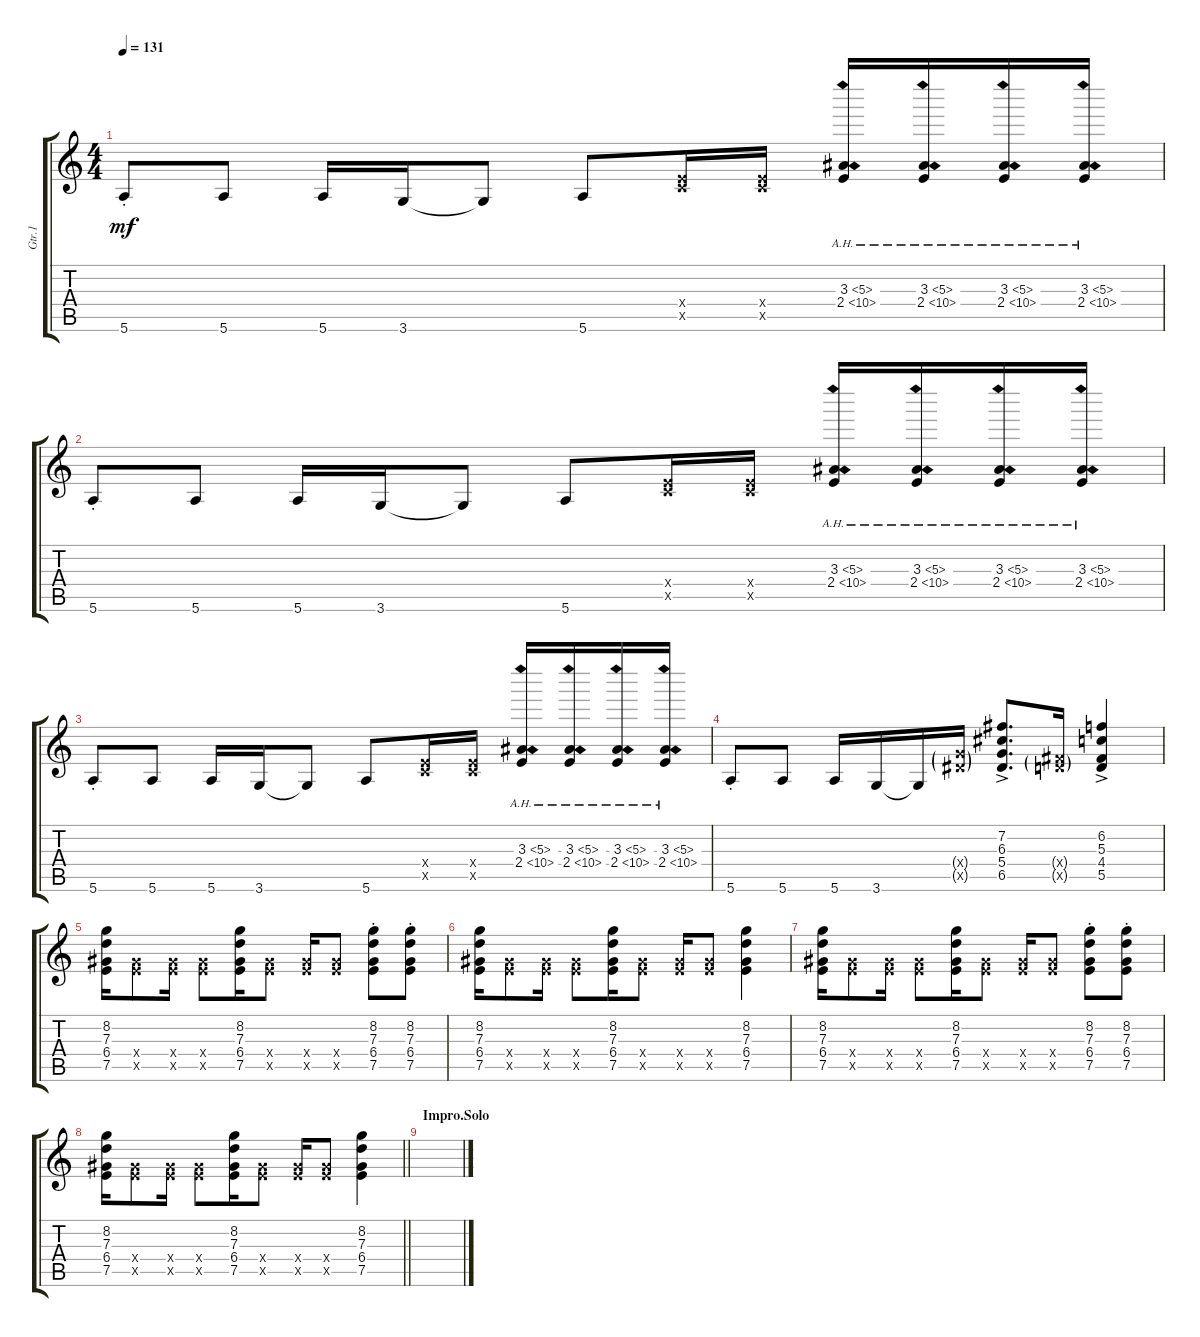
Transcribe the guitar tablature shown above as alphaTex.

\track ("Gtr.1" "Gtr.1") {instrument electricguitarclean}
\staff {score tabs}
\tuning (E4 B3 G3 D3 A2 E2) {hide}
\ts (4 4)
\tempo 131
\clef g2
\ks c
5.6{st}.8{dy mf} 5.6.8 5.6.16 3.6.16 3.6{t}.8 5.6.8 (2.4{x} 3.5{x}).16 (2.4{x} 3.5{x}).16 (3.3{ah 2} 2.4{ah 8}).16 (3.3{ah 2} 2.4{ah 8}).16 (3.3{ah 2} 2.4{ah 8}).16 (3.3{ah 2} 2.4{ah 8}).16 |
5.6{st}.8 5.6.8 5.6.16 3.6.16 3.6{t}.8 5.6.8 (2.4{x} 3.5{x}).16 (2.4{x} 3.5{x}).16 (3.3{ah 2} 2.4{ah 8}).16 (3.3{ah 2} 2.4{ah 8}).16 (3.3{ah 2} 2.4{ah 8}).16 (3.3{ah 2} 2.4{ah 8}).16 |
5.6{st}.8 5.6.8 5.6.16 3.6.16 3.6{t}.8 5.6.8 (2.4{x} 3.5{x}).16 (2.4{x} 3.5{x}).16 (3.3{ah 2} 2.4{ah 8}).16 (3.3{ah 2} 2.4{ah 8}).16 (3.3{ah 2} 2.4{ah 8}).16 (3.3{ah 2} 2.4{ah 8}).16 |
5.6{st}.8 5.6.8 5.6.16 3.6.16 3.6{t}.16 (5.4{g x} 6.5{g x}).16 (7.2{ac} 6.3{ac} 5.4{ac} 6.5{ac}).8{d} (4.4{g x} 5.5{g x}).16 (6.2{ac} 5.3{ac} 4.4{ac} 5.5{ac}).4 |
(8.2 7.3 6.4 7.5).16 (6.4{x} 7.5{x}).8 (6.4{x} 7.5{x}).16 (6.4{x} 7.5{x}).8 (8.2 7.3 6.4 7.5).16 (6.4{x} 7.5{x}).8 (6.4{x} 7.5{x}).16 (6.4{x} 7.5{x}).8 (8.2{st} 7.3{st} 6.4{st} 7.5{st}).8 (8.2{st} 7.3{st} 6.4{st} 7.5{st}).8 |
(8.2 7.3 6.4 7.5).16 (6.4{x} 7.5{x}).8 (6.4{x} 7.5{x}).16 (6.4{x} 7.5{x}).8 (8.2 7.3 6.4 7.5).16 (6.4{x} 7.5{x}).8 (6.4{x} 7.5{x}).16 (6.4{x} 7.5{x}).8 (8.2 7.3 6.4 7.5).4 |
(8.2 7.3 6.4 7.5).16 (6.4{x} 7.5{x}).8 (6.4{x} 7.5{x}).16 (6.4{x} 7.5{x}).8 (8.2 7.3 6.4 7.5).16 (6.4{x} 7.5{x}).8 (6.4{x} 7.5{x}).16 (6.4{x} 7.5{x}).8 (8.2{st} 7.3{st} 6.4{st} 7.5{st}).8 (8.2{st} 7.3{st} 6.4{st} 7.5{st}).8 |
\barLineRight lightlight
(8.2 7.3 6.4 7.5).16 (6.4{x} 7.5{x}).8 (6.4{x} 7.5{x}).16 (6.4{x} 7.5{x}).8 (8.2 7.3 6.4 7.5).16 (6.4{x} 7.5{x}).8 (6.4{x} 7.5{x}).16 (6.4{x} 7.5{x}).8 (8.2 7.3 6.4 7.5).4 |
\section ("" "Impro.Solo")
